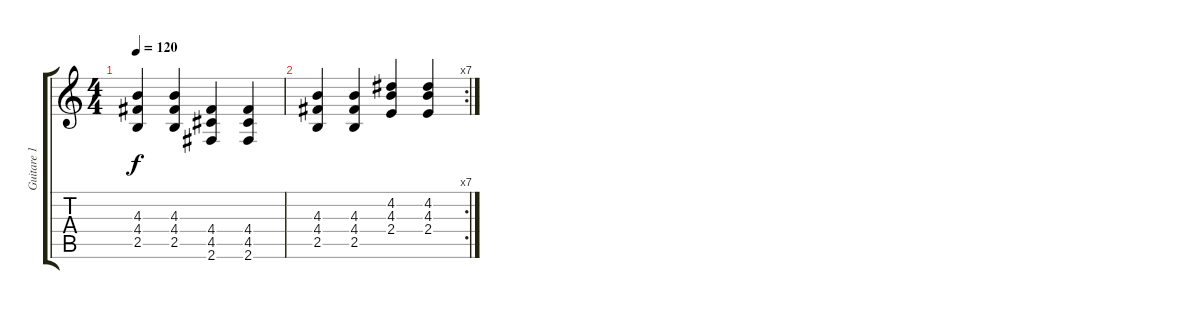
\track ("Guitare 1" "Guitare 1") {instrument distortionguitar}
\staff {score tabs}
\tuning (E4 B3 G3 D3 A2 E2) {hide}
\ts (4 4)
\tempo 120
\clef g2
\ks c
(4.3 4.4 2.5).4{dy f} (4.3 4.4 2.5).4 (4.4 4.5 2.6).4 (4.4 4.5 2.6).4 |
\rc 7
(4.3 4.4 2.5).4 (4.3 4.4 2.5).4 (4.2 4.3 2.4).4 (4.2 4.3 2.4).4
